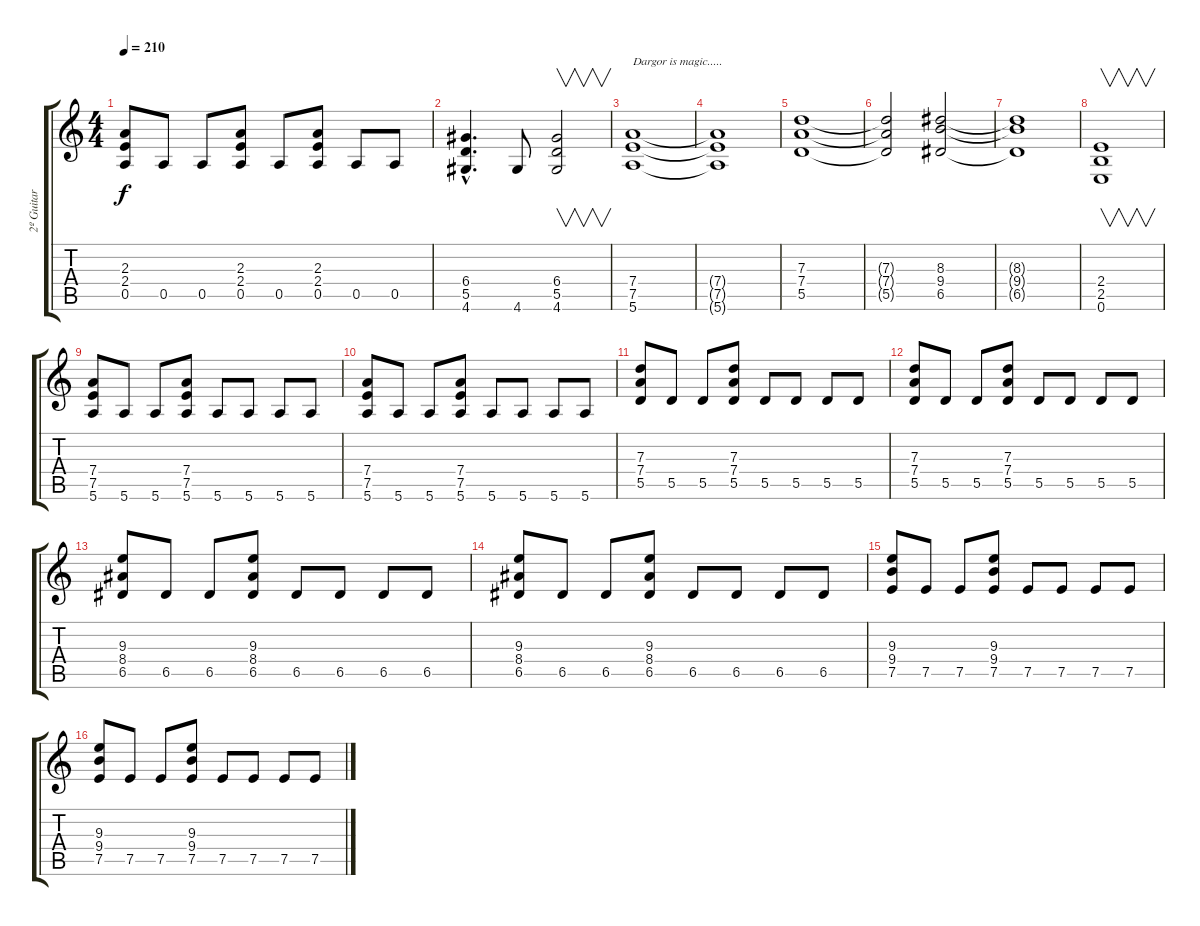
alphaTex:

\track ("2º Guitar" "2º Guitar") {instrument overdrivenguitar}
\staff {score tabs}
\tuning (E4 B3 G3 D3 A2 E2) {hide}
\ts (4 4)
\tempo 210
\clef g2
\ks c
(2.3 2.4 0.5).8{dy f} 0.5.8 0.5.8 (2.3 2.4 0.5).8 0.5.8 (2.3 2.4 0.5).8 0.5.8 0.5.8 |
(6.4{hac} 5.5{hac} 4.6{hac}).4{d} 4.6.8 (6.4 5.5 4.6).2{v} |
(7.4 7.5 5.6).1{txt "Dargor is magic....."} |
(7.4{t} 7.5{t} 5.6{t}).1 |
(7.3 7.4 5.5).1 |
(7.3{t} 7.4{t} 5.5{t}).2 (8.3 9.4 6.5).2 |
(8.3{t} 9.4{t} 6.5{t}).1 |
(2.4 2.5 0.6).1{v} |
(7.4 7.5 5.6).8 5.6.8 5.6.8 (7.4 7.5 5.6).8 5.6.8 5.6.8 5.6.8 5.6.8 |
(7.4 7.5 5.6).8 5.6.8 5.6.8 (7.4 7.5 5.6).8 5.6.8 5.6.8 5.6.8 5.6.8 |
(7.3 7.4 5.5).8 5.5.8 5.5.8 (7.3 7.4 5.5).8 5.5.8 5.5.8 5.5.8 5.5.8 |
(7.3 7.4 5.5).8 5.5.8 5.5.8 (7.3 7.4 5.5).8 5.5.8 5.5.8 5.5.8 5.5.8 |
(9.3 8.4 6.5).8 6.5.8 6.5.8 (9.3 8.4 6.5).8 6.5.8 6.5.8 6.5.8 6.5.8 |
(9.3 8.4 6.5).8 6.5.8 6.5.8 (9.3 8.4 6.5).8 6.5.8 6.5.8 6.5.8 6.5.8 |
(9.3 9.4 7.5).8 7.5.8 7.5.8 (9.3 9.4 7.5).8 7.5.8 7.5.8 7.5.8 7.5.8 |
(9.3 9.4 7.5).8 7.5.8 7.5.8 (9.3 9.4 7.5).8 7.5.8 7.5.8 7.5.8 7.5.8
